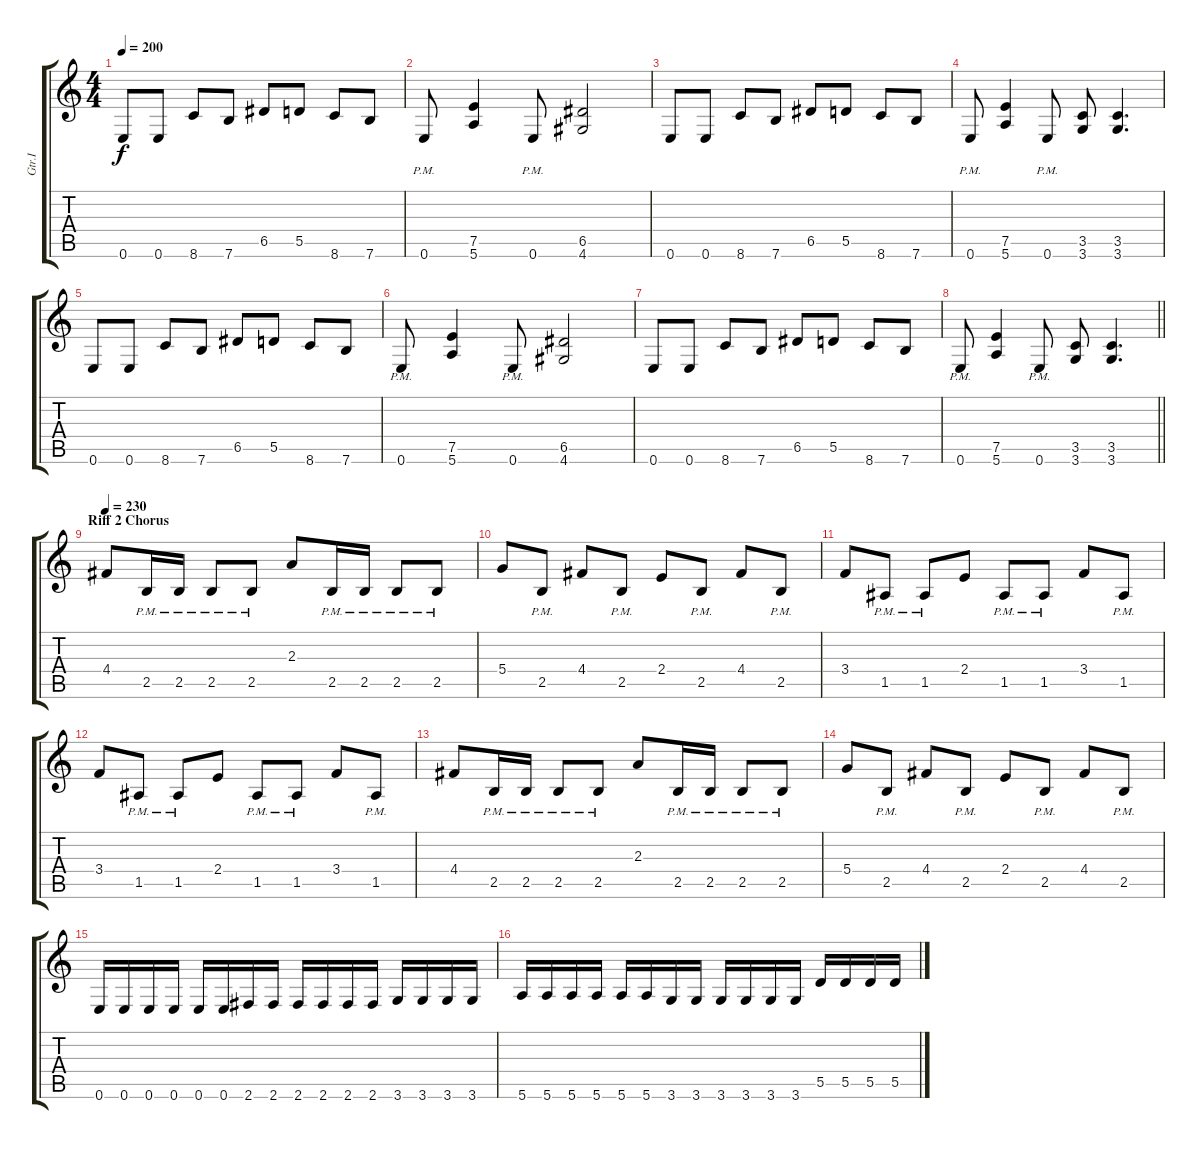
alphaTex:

\track ("Gtr.I" "Gtr.I") {instrument distortionguitar}
\staff {score tabs}
\tuning (E4 B3 G3 D3 A2 E2) {hide}
\ts (4 4)
\tempo 200
\clef g2
\ks c
0.6.8{dy f} 0.6.8 8.6.8 7.6.8 6.5.8 5.5.8 8.6.8 7.6.8 |
0.6{pm}.8 (7.5 5.6).4 0.6{pm}.8 (6.5 4.6).2 |
0.6.8 0.6.8 8.6.8 7.6.8 6.5.8 5.5.8 8.6.8 7.6.8 |
0.6{pm}.8 (7.5 5.6).4 0.6{pm}.8 (3.5 3.6).8 (3.5 3.6).4{d} |
0.6.8 0.6.8 8.6.8 7.6.8 6.5.8 5.5.8 8.6.8 7.6.8 |
0.6{pm}.8 (7.5 5.6).4 0.6{pm}.8 (6.5 4.6).2 |
0.6.8 0.6.8 8.6.8 7.6.8 6.5.8 5.5.8 8.6.8 7.6.8 |
\barLineRight lightlight
0.6{pm}.8 (7.5 5.6).4 0.6{pm}.8 (3.5 3.6).8 (3.5 3.6).4{d} |
\section ("" "Riff 2 Chorus")
\tempo 230
4.4.8 2.5{pm}.16 2.5{pm}.16 2.5{pm}.8 2.5{pm}.8 2.3.8 2.5{pm}.16 2.5{pm}.16 2.5{pm}.8 2.5{pm}.8 |
5.4.8 2.5{pm}.8 4.4.8 2.5{pm}.8 2.4.8 2.5{pm}.8 4.4.8 2.5{pm}.8 |
3.4.8 1.5{pm}.8 1.5{pm}.8 2.4.8 1.5{pm}.8 1.5{pm}.8 3.4.8 1.5{pm}.8 |
3.4.8 1.5{pm}.8 1.5{pm}.8 2.4.8 1.5{pm}.8 1.5{pm}.8 3.4.8 1.5{pm}.8 |
4.4.8 2.5{pm}.16 2.5{pm}.16 2.5{pm}.8 2.5{pm}.8 2.3.8 2.5{pm}.16 2.5{pm}.16 2.5{pm}.8 2.5{pm}.8 |
5.4.8 2.5{pm}.8 4.4.8 2.5{pm}.8 2.4.8 2.5{pm}.8 4.4.8 2.5{pm}.8 |
0.6.16 0.6.16 0.6.16 0.6.16 0.6.16 0.6.16 2.6.16 2.6.16 2.6.16 2.6.16 2.6.16 2.6.16 3.6.16 3.6.16 3.6.16 3.6.16 |
5.6.16 5.6.16 5.6.16 5.6.16 5.6.16 5.6.16 3.6.16 3.6.16 3.6.16 3.6.16 3.6.16 3.6.16 5.5.16 5.5.16 5.5.16 5.5.16
